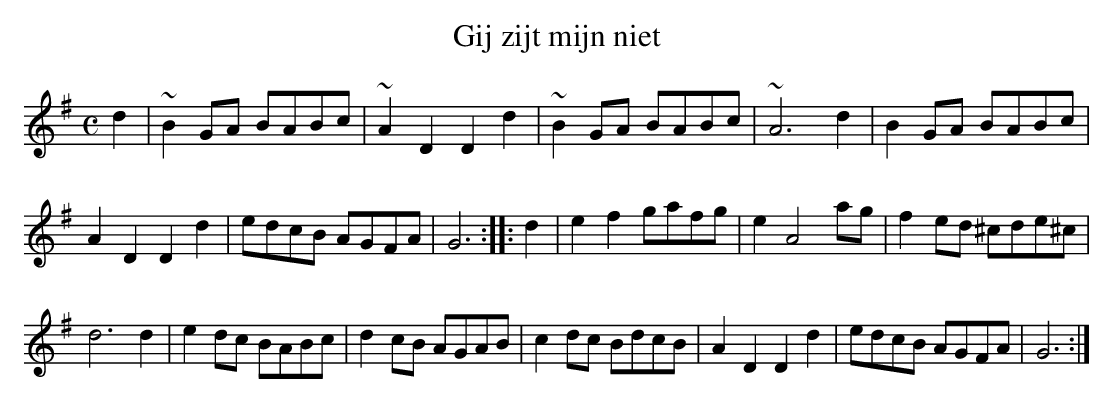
X:1
T:Gij zijt mijn niet
M:C
K:Gmaj
d2|~B2GA BABc|~A2D2D2d2|~B2GA BABc|~A6d2|B2GA BABc|
A2D2D2d2|edcB AGFA|G6:||:d2|e2f2gafg|e2A4ag|f2ed ^cde^c|
d6d2|e2dc BABc|d2cB AGAB|c2dc BdcB|A2D2D2d2|edcB AGFA|G6:|
